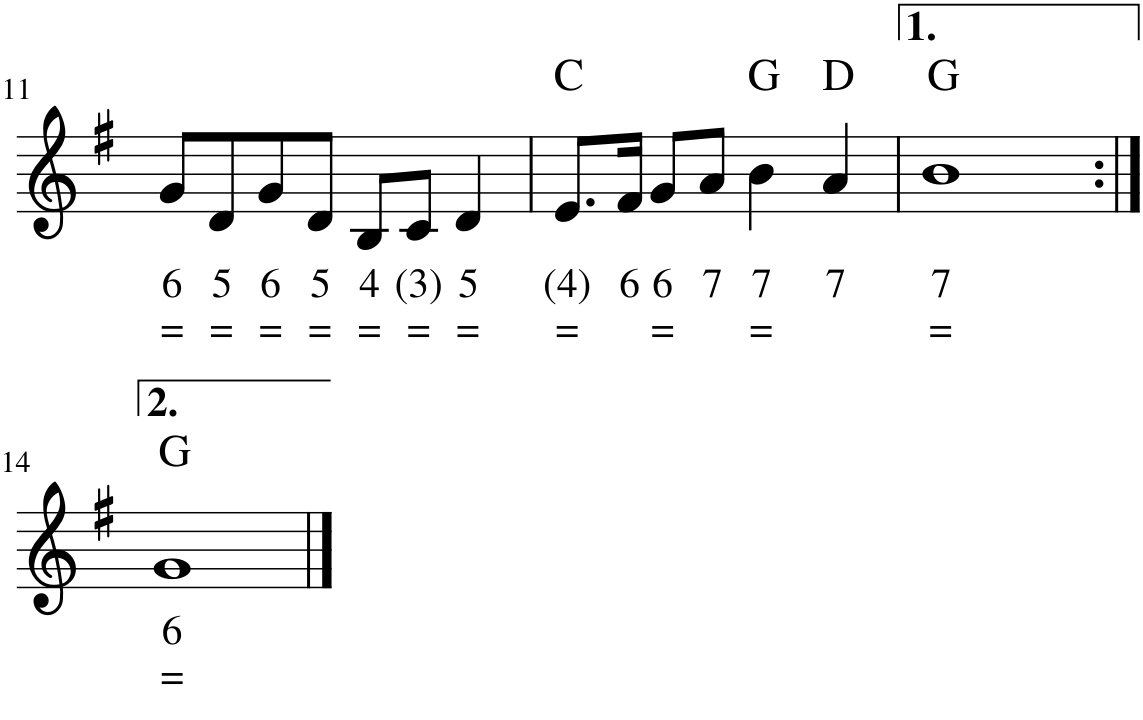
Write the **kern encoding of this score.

**kern	**text	**text	**harte
*part1	*part1	*part1	*part1
*staff1	*staff1	*staff1	*
*I"Stem	*	*	*
*I'Stem	*	*	*
!!LO:PB:g=z
*clefG2	*	*	*
*k[f#]	*	*	*
*M4/4	*	*	*
=11	=11	=11	=11
!	!LO:LY:b	!LO:LY:b	!
8g/L	6	=	.
!	!LO:LY:b	!LO:LY:b	!
8d/	5	=	.
!	!LO:LY:b	!LO:LY:b	!
8g/	6	=	.
!	!LO:LY:b	!LO:LY:b	!
8d/J	5	=	.
!	!LO:LY:b	!LO:LY:b	!
8B/L	4	=	.
!	!LO:LY:b	!LO:LY:b	!
8c/J	(3)	=	.
!	!LO:LY:b	!LO:LY:b	!
4d/	5	=	.
=12	=12	=12	=12
!	!LO:LY:b	!LO:LY:b	!
8.e/L	(4)	=	C:maj
!	!LO:LY:b	!	!
16f#/Jk	6	.	.
!	!LO:LY:b	!LO:LY:b	!
8g/L	6	=	.
!	!LO:LY:b	!	!
8a/J	7	.	.
!	!LO:LY:b	!LO:LY:b	!
4b\	7	=	G:maj
!	!LO:LY:b	!	!
4a/	7	.	D:maj
=13	=13	=13	=13
!	!LO:LY:b	!LO:LY:b	!
1b	7	=	G:maj
!!LO:LB:g=z
=14:|!	=14:|!	=14:|!	=14:|!
!	!LO:LY:b	!LO:LY:b	!
1g	6	=	G:maj
==	==	==	==
*-	*-	*-	*-
